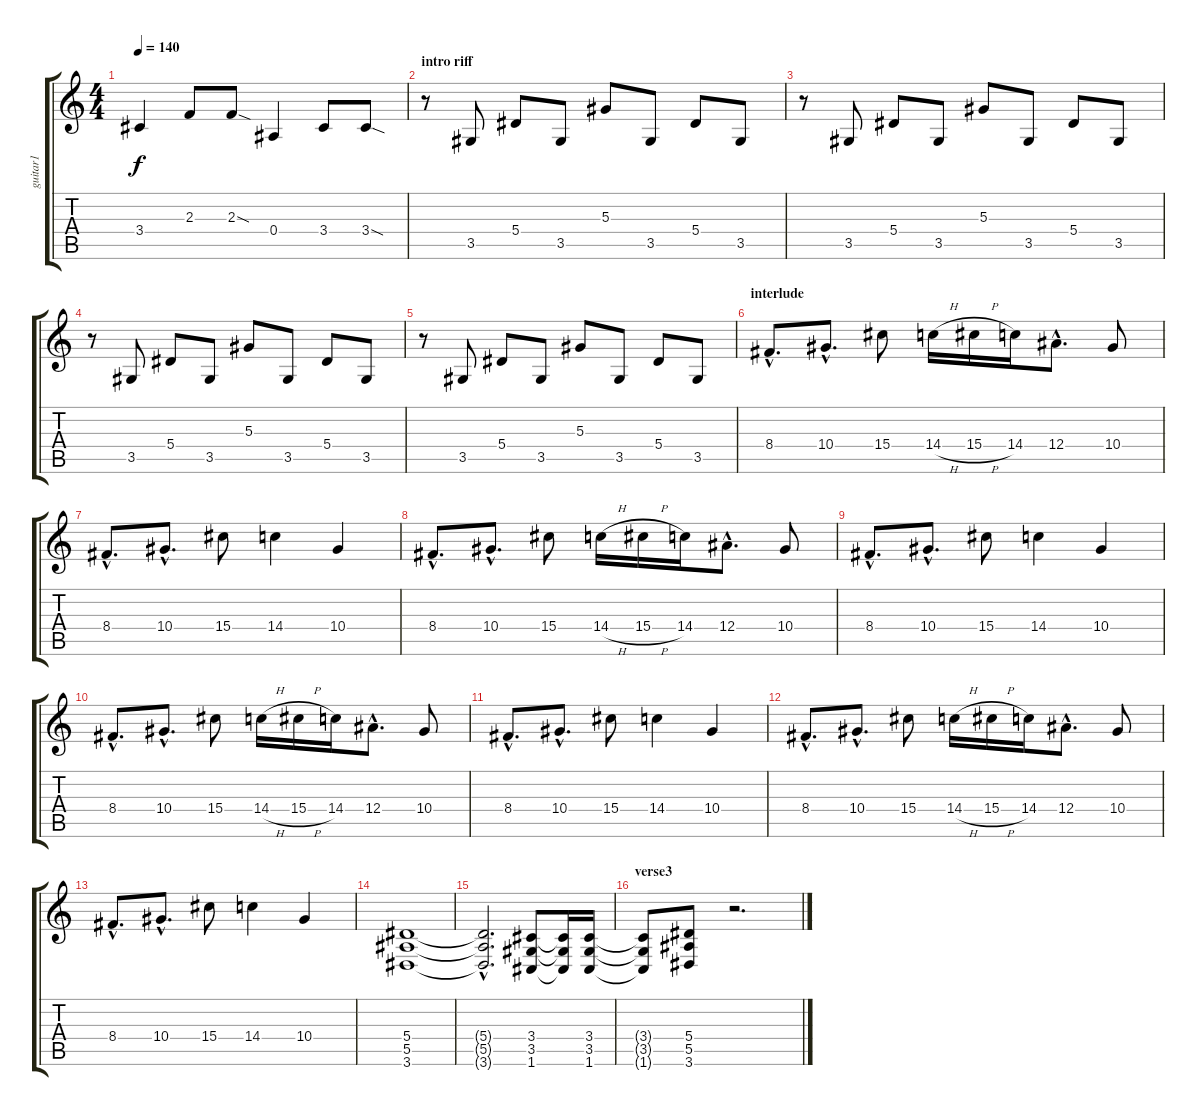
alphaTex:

\track ("guitar1" "guitar1") {instrument distortionguitar}
\staff {score tabs}
\tuning (C4 G3 Eb3 Bb2 F2 C2) {hide}
\ts (4 4)
\tempo 140
\clef g2
\ks c
3.4.4{dy f} 2.3.8 2.3{sod}.8 0.4.4 3.4.8 3.4{sod}.8 |
\section ("" "intro riff")
r.8 3.5.8 5.4.8 3.5.8 5.3.8 3.5.8 5.4.8 3.5.8 |
r.8 3.5.8 5.4.8 3.5.8 5.3.8 3.5.8 5.4.8 3.5.8 |
r.8 3.5.8 5.4.8 3.5.8 5.3.8 3.5.8 5.4.8 3.5.8 |
r.8 3.5.8 5.4.8 3.5.8 5.3.8 3.5.8 5.4.8 3.5.8 |
\section ("" "interlude")
8.4{hac}.8{d} 10.4{hac}.8{d} 15.4.8 14.4{h}.16 15.4{h}.16 14.4.16 12.4{hac}.8{d} 10.4.8 |
8.4{hac}.8{d} 10.4{hac}.8{d} 15.4.8 14.4.4 10.4.4 |
8.4{hac}.8{d} 10.4{hac}.8{d} 15.4.8 14.4{h}.16 15.4{h}.16 14.4.16 12.4{hac}.8{d} 10.4.8 |
8.4{hac}.8{d} 10.4{hac}.8{d} 15.4.8 14.4.4 10.4.4 |
8.4{hac}.8{d} 10.4{hac}.8{d} 15.4.8 14.4{h}.16 15.4{h}.16 14.4.16 12.4{hac}.8{d} 10.4.8 |
8.4{hac}.8{d} 10.4{hac}.8{d} 15.4.8 14.4.4 10.4.4 |
8.4{hac}.8{d} 10.4{hac}.8{d} 15.4.8 14.4{h}.16 15.4{h}.16 14.4.16 12.4{hac}.8{d} 10.4.8 |
8.4{hac}.8{d} 10.4{hac}.8{d} 15.4.8 14.4.4 10.4.4 |
(5.4 5.5 3.6).1 |
(5.4{hac t} 5.5{hac t} 3.6{hac t}).2{d} (3.4 3.5 1.6).8 (3.4{t} 3.5{t} 1.6{t}).16 (3.4 3.5 1.6).16 |
\section ("" "verse3")
(3.4{t} 3.5{t} 1.6{t}).8 (5.4 5.5 3.6).8 r.2{d}
